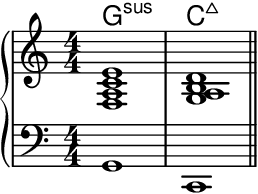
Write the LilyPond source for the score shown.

\version "2.24.4"
\language "english"
#(ly:set-option 'crop #t)
\include "include/alt.ly"
\include "include/sus.ly"
\score {
  \midi {
    \tempo 4=120
  }
  \layout {
    \context {
      \Score
      \omit BarNumber
    }
    indent = 0\mm
  }
  \new GrandStaff <<
    \chords {
      \set chordChanges = ##t % only show chords when they change
      \set noChordSymbol = ""
      \set minorChordModifier = \markup { "-" }
      \set midiMaximumVolume = #0 % prevent named chords sounding
      \set chordNameExceptions = #susExceptions
      g1:sus7 | c:maj7
    }
    \new Staff {
      \key c \major
      \numericTimeSignature
      \time 4/4
      \clef treble {
        \relative {
          \skip \f % spacer to set voice volume
          \set fingeringOrientations = #'(right)
          <f a c e>1 | <g a b d>
          \bar "||"
        }
      }
    }
    \new Staff {
      \clef bass {
        \relative {
          \skip \f % spacer to set voice volume
          g,1 | c,
          \bar "||"
        }
      }
    }
  >>
}
